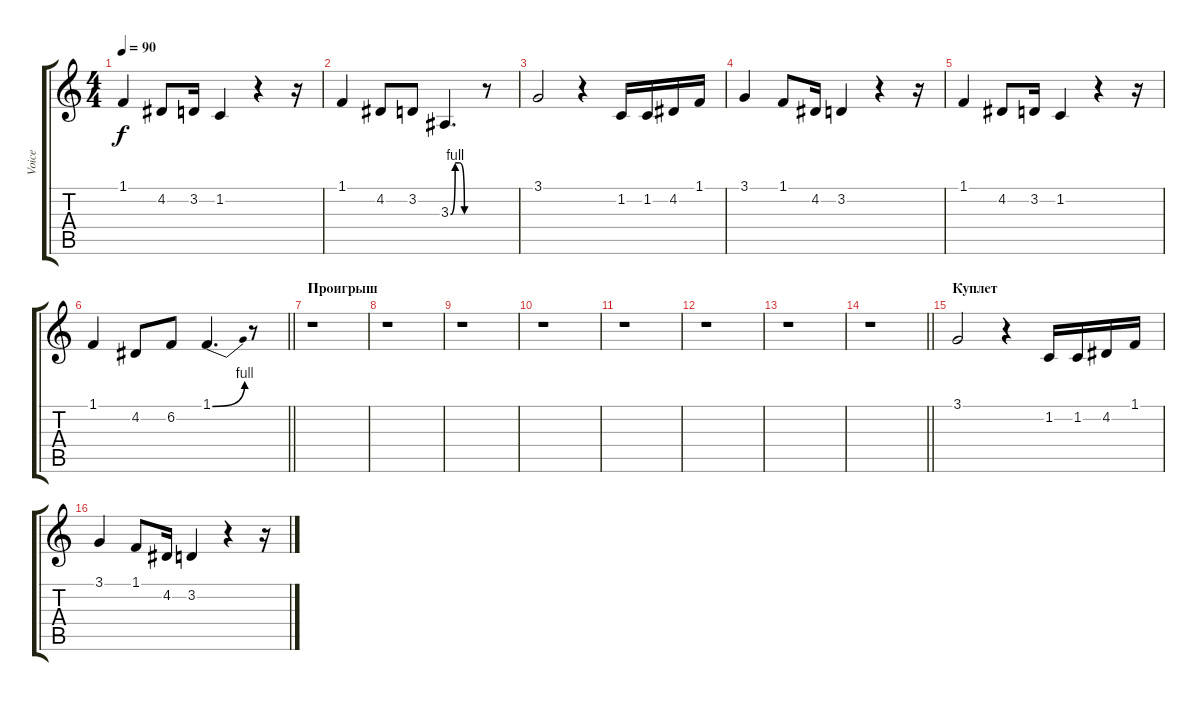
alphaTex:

\track ("Voice" "Voice") {instrument baritonesax}
\staff {score tabs}
\tuning (E4 B3 G3 D3 A2 E2) {hide}
\ts (4 4)
\tempo 90
\clef g2
\ks c
1.1.4{dy f} 4.2.8 3.2.16 1.2.4 r.4 r.16 |
1.1.4 4.2.8 3.2.8 3.3{be (custom 0 0 10 4 20 4 30 0 60 0)}.4{d} r.8 |
3.1.2 r.4 1.2.16 1.2.16 4.2.16 1.1.16 |
3.1.4 1.1.8 4.2.16 3.2.4 r.4 r.16 |
1.1.4 4.2.8 3.2.16 1.2.4 r.4 r.16 |
\barLineRight lightlight
1.1.4 4.2.8 6.2.8 1.1{be (bend 0 0 60 4)}.4{d} r.8 |
\section ("" "Проигрыш")
r.1 |
r.1 |
r.1 |
r.1 |
r.1 |
r.1 |
r.1 |
\barLineRight lightlight
r.1 |
\section ("" "Куплет")
3.1.2 r.4 1.2.16 1.2.16 4.2.16 1.1.16 |
3.1.4 1.1.8 4.2.16 3.2.4 r.4 r.16
